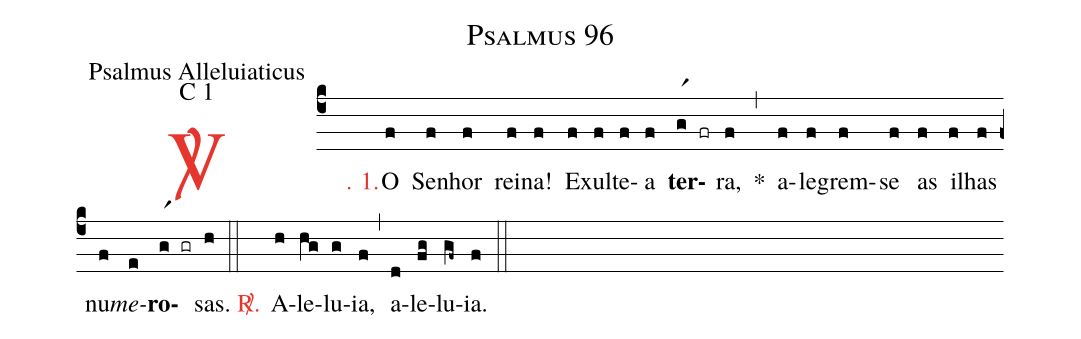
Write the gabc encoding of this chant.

name: Psalmus 96;
office-part: Psalmus Alleluiaticus;
mode: C 1;
%%
(c4)

<c><sp>V/</sp>. 1.</c>() O(f) Se(f)nhor(f) rei(f)na!(f) E(f)xul(f)te(f)a(f) <b>ter</b>(gr1 fr)ra,(f) *(,) a(f)le(f)grem-(f)se(f) as(f) i(f)lhas(f) nu(f)<i>me</i>(e)<b>ro</b>(gr1 gr)sas.(h)

(::)

<c><sp>R/</sp>.</c>() A(h)le(hg)lu(g)ia,(f) (,) a(d)le(fg)lu(gf~)ia.(f)

(::)
